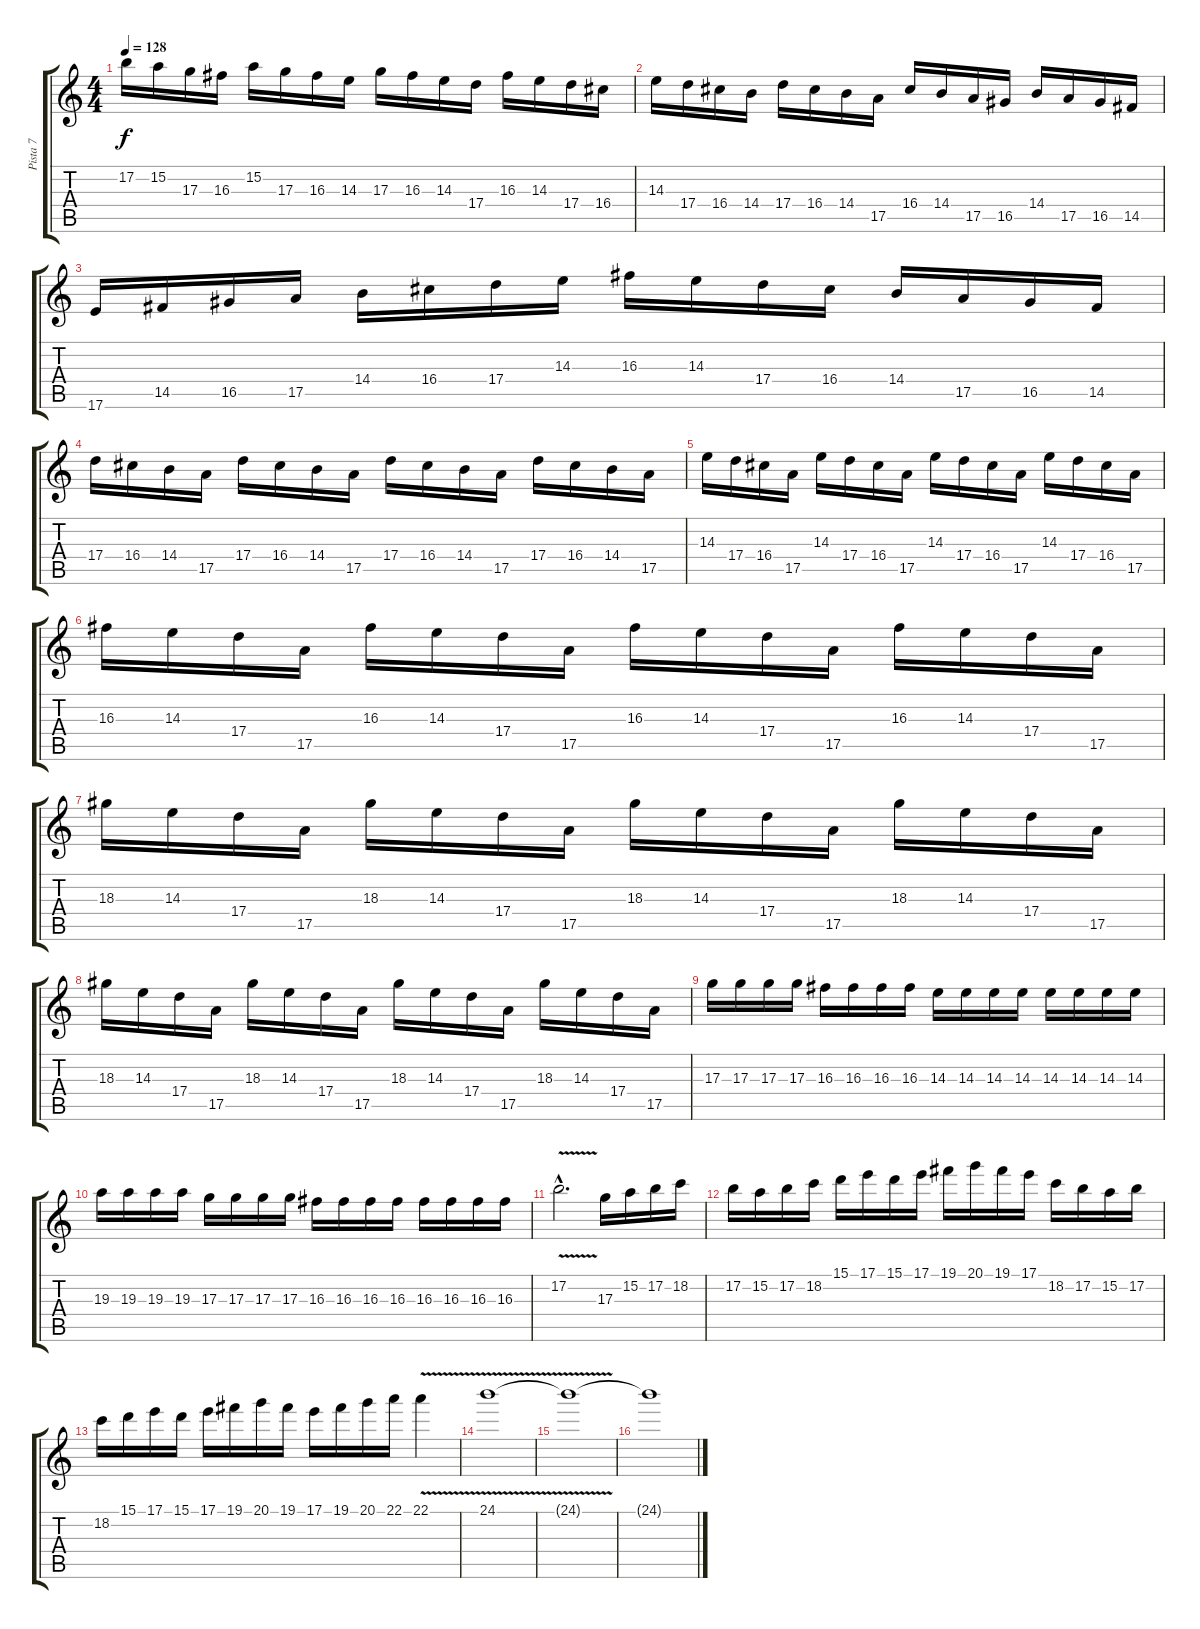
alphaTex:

\track ("Pista 7" "Pista 7") {instrument distortionguitar}
\staff {score tabs}
\tuning (B3 Gb3 D3 A2 E2 B1) {hide}
\ts (4 4)
\tempo 128
\clef g2
\ks c
17.2.16{dy f} 15.2.16 17.3.16 16.3.16 15.2.16 17.3.16 16.3.16 14.3.16 17.3.16 16.3.16 14.3.16 17.4.16 16.3.16 14.3.16 17.4.16 16.4.16 |
14.3.16 17.4.16 16.4.16 14.4.16 17.4.16 16.4.16 14.4.16 17.5.16 16.4.16 14.4.16 17.5.16 16.5.16 14.4.16 17.5.16 16.5.16 14.5.16 |
17.6.16 14.5.16 16.5.16 17.5.16 14.4.16 16.4.16 17.4.16 14.3.16 16.3.16 14.3.16 17.4.16 16.4.16 14.4.16 17.5.16 16.5.16 14.5.16 |
17.4.16 16.4.16 14.4.16 17.5.16 17.4.16 16.4.16 14.4.16 17.5.16 17.4.16 16.4.16 14.4.16 17.5.16 17.4.16 16.4.16 14.4.16 17.5.16 |
14.3.16 17.4.16 16.4.16 17.5.16 14.3.16 17.4.16 16.4.16 17.5.16 14.3.16 17.4.16 16.4.16 17.5.16 14.3.16 17.4.16 16.4.16 17.5.16 |
16.3.16 14.3.16 17.4.16 17.5.16 16.3.16 14.3.16 17.4.16 17.5.16 16.3.16 14.3.16 17.4.16 17.5.16 16.3.16 14.3.16 17.4.16 17.5.16 |
18.3.16 14.3.16 17.4.16 17.5.16 18.3.16 14.3.16 17.4.16 17.5.16 18.3.16 14.3.16 17.4.16 17.5.16 18.3.16 14.3.16 17.4.16 17.5.16 |
18.3.16 14.3.16 17.4.16 17.5.16 18.3.16 14.3.16 17.4.16 17.5.16 18.3.16 14.3.16 17.4.16 17.5.16 18.3.16 14.3.16 17.4.16 17.5.16 |
17.3.16 17.3.16 17.3.16 17.3.16 16.3.16 16.3.16 16.3.16 16.3.16 14.3.16 14.3.16 14.3.16 14.3.16 14.3.16 14.3.16 14.3.16 14.3.16 |
19.3.16 19.3.16 19.3.16 19.3.16 17.3.16 17.3.16 17.3.16 17.3.16 16.3.16 16.3.16 16.3.16 16.3.16 16.3.16 16.3.16 16.3.16 16.3.16 |
17.2{v hac}.2{d} 17.3.16 15.2.16 17.2.16 18.2.16 |
17.2.16 15.2.16 17.2.16 18.2.16 15.1.16 17.1.16 15.1.16 17.1.16 19.1.16 20.1.16 19.1.16 17.1.16 18.2.16 17.2.16 15.2.16 17.2.16 |
18.2.16 15.1.16 17.1.16 15.1.16 17.1.16 19.1.16 20.1.16 19.1.16 17.1.16 19.1.16 20.1.16 22.1.16 22.1{v}.4 |
24.1{v}.1 |
24.1{t}.1 |
24.1{t}.1{volume 0}
